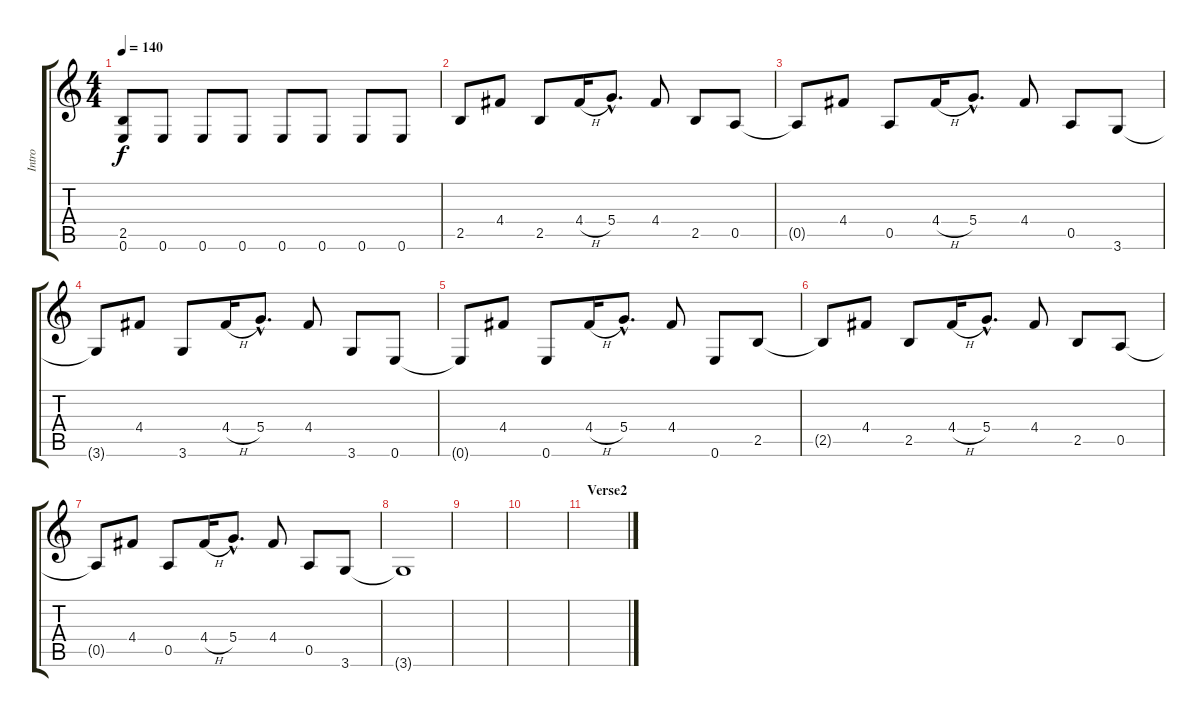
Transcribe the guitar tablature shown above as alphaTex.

\track ("Intro" "Intro") {instrument distortionguitar}
\staff {score tabs}
\tuning (E4 B3 G3 D3 A2 E2) {hide}
\ts (4 4)
\tempo 140
\clef g2
\ks c
(2.5{t} 0.6{t}).8{dy f} 0.6.8 0.6.8 0.6.8 0.6.8 0.6.8 0.6.8 0.6.8 |
2.5.8 4.4.8 2.5.8 4.4{h}.16 5.4{hac}.8{d} 4.4.8 2.5.8 0.5.8 |
0.5{t}.8 4.4.8 0.5.8 4.4{h}.16 5.4{hac}.8{d} 4.4.8 0.5.8 3.6.8 |
3.6{t}.8 4.4.8 3.6.8 4.4{h}.16 5.4{hac}.8{d} 4.4.8 3.6.8 0.6.8 |
0.6{t}.8 4.4.8 0.6.8 4.4{h}.16 5.4{hac}.8{d} 4.4.8 0.6.8 2.5.8 |
2.5{t}.8 4.4.8 2.5.8 4.4{h}.16 5.4{hac}.8{d} 4.4.8 2.5.8 0.5.8 |
0.5{t}.8 4.4.8 0.5.8 4.4{h}.16 5.4{hac}.8{d} 4.4.8 0.5.8 3.6.8 |
3.6{t}.1 |
|
|
\section ("" "Verse2")
